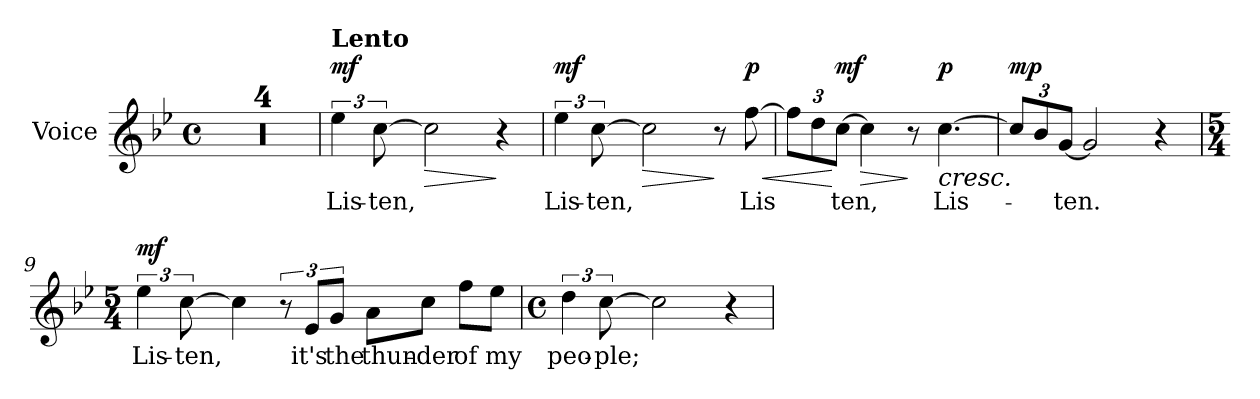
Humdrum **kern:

**kern	**text	**dynam
*part1	*part1	*part1
*staff1	*staff1	*staff1
*I"Voice	*	*
*I'Vo.	*	*
*clefG2	*	*
*k[b-e-]	*	*
*M4/4	*	*
*met(c)	*	*
=1	=1	=1
1r	.	.
=2	=2	=2
1r	.	.
=3	=3	=3
1r	.	.
=4	=4	=4
1r	.	.
=5	=5	=5
*MM56	*	*
!LO:TX:a:B:t=Lento	!	!
!	!LO:LY:b	!LO:DY:a
6ee-\	Lis-	mf
!	!LO:LY:b	!
[12cc\	-ten,	.
!	!	!LO:HP:b
2cc\]	.	>
4r	.	]
=6	=6	=6
!	!LO:LY:b	!LO:DY:a
6ee-\	Lis-	mf
!	!LO:LY:b	!
[12cc\	-ten,	.
!	!	!LO:HP:b
2cc\]	.	>
8r	.	]
!	!LO:LY:b	!LO:HP:b
!	!	!LO:DY:n=1:a
[8ff\	Lis	< p
=7	=7	=7
12ff\L]	.	.
12dd\	.	.
!	!LO:LY:b	!LO:DY:n=1:a
[12cc\J	ten,	[ mf
!	!	!LO:HP:b
4cc\]	.	>
8r	.	]
!	!LO:LY:b	!LO:HP:b
!	!	!LO:DY:n=2:a
[4.cc\	Lis-	< p
=8	=8	=8
*Xbrackettup	*	*
!	!	!LO:DY:a
12cc/L]	.	mp
12b-/	.	[
!	!LO:LY:b	!
[12g/J	ten.	.
2g/]	.	.
4r	.	.
!!LO:LB:g=z
=9	=9	=9
*M5/4	*	*
*brackettup	*	*
!	!LO:LY:b	!LO:DY:a
6ee-\	Lis-	mf
!	!LO:LY:b	!
[12cc\	-ten,	.
4cc\]	.	.
12r	.	.
!	!LO:LY:b	!
12e-/L	it's	.
!	!LO:LY:b	!
12g/J	the	.
!	!LO:LY:b	!
8a\L	thun-	.
!	!LO:LY:b	!
8cc\J	-der	.
!	!LO:LY:b	!
8ff\L	of	.
!	!LO:LY:b	!
8ee-\J	my	.
=10	=10	=10
*M4/4	*	*
*met(c)	*	*
!	!LO:LY:b	!
6dd\	peo-	.
!	!LO:LY:b	!
[12cc\	-ple;	.
2cc\]	.	.
4r	.	.
=	=	=
*-	*-	*-
